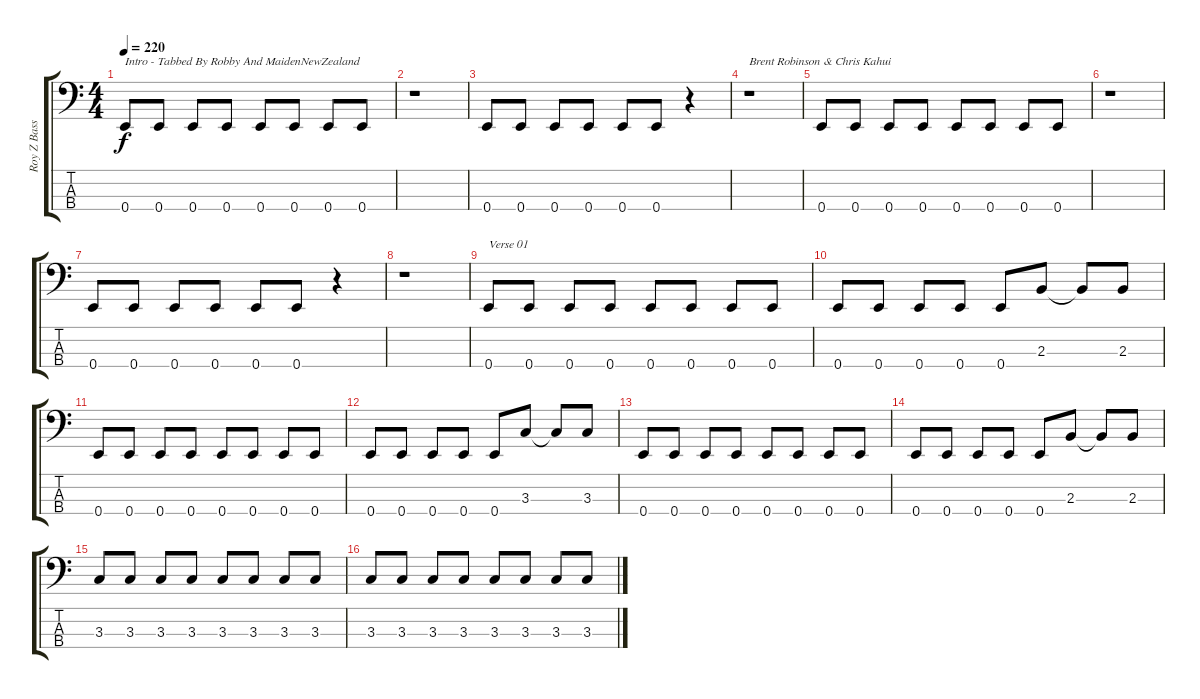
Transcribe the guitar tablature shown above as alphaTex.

\track ("Roy Z Bass" "Roy Z Bass") {instrument electricbasspick}
\staff {score tabs}
\tuning (G2 D2 A1 E1) {hide}
\ts (4 4)
\tempo 220
\clef f4
\ks c
0.4.8{txt "Intro - Tabbed By Robby And MaidenNewZealand" dy f instrument electricbasspick} 0.4.8 0.4.8 0.4.8 0.4.8 0.4.8 0.4.8 0.4.8 |
r.1 |
0.4.8 0.4.8 0.4.8 0.4.8 0.4.8 0.4.8 r.4 |
r.1{txt "Brent Robinson & Chris Kahui"} |
0.4.8 0.4.8 0.4.8 0.4.8 0.4.8 0.4.8 0.4.8 0.4.8 |
r.1 |
0.4.8 0.4.8 0.4.8 0.4.8 0.4.8 0.4.8 r.4 |
r.1 |
0.4.8{txt "Verse 01"} 0.4.8 0.4.8 0.4.8 0.4.8 0.4.8 0.4.8 0.4.8 |
0.4.8 0.4.8 0.4.8 0.4.8 0.4.8 2.3.8 2.3{t}.8 2.3.8 |
0.4.8 0.4.8 0.4.8 0.4.8 0.4.8 0.4.8 0.4.8 0.4.8 |
0.4.8 0.4.8 0.4.8 0.4.8 0.4.8 3.3.8 3.3{t}.8 3.3.8 |
0.4.8 0.4.8 0.4.8 0.4.8 0.4.8 0.4.8 0.4.8 0.4.8 |
0.4.8 0.4.8 0.4.8 0.4.8 0.4.8 2.3.8 2.3{t}.8 2.3.8 |
3.3.8 3.3.8 3.3.8 3.3.8 3.3.8 3.3.8 3.3.8 3.3.8 |
3.3.8 3.3.8 3.3.8 3.3.8 3.3.8 3.3.8 3.3.8 3.3.8
